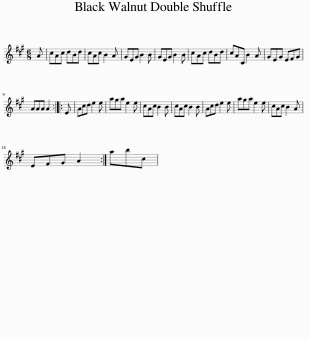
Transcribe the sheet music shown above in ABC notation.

X:1
L:1/8
M:6/8
I:linebreak $
K:A
V:1 treble
V:1
 A | cAc dBd | cAc B2 A | GEG B2 B | GEG B2 B | %5
 cAc dBd | cAC B2 A | GEG EFG |$ AAA A2 :: E | %10
 Acd e2 e | aga e2 e | cAc B2 B | cAc B2 B | Acd e2 e | %15
 aga e2 e | cAc B2 A |$ EFG A2 :| abc | %19
